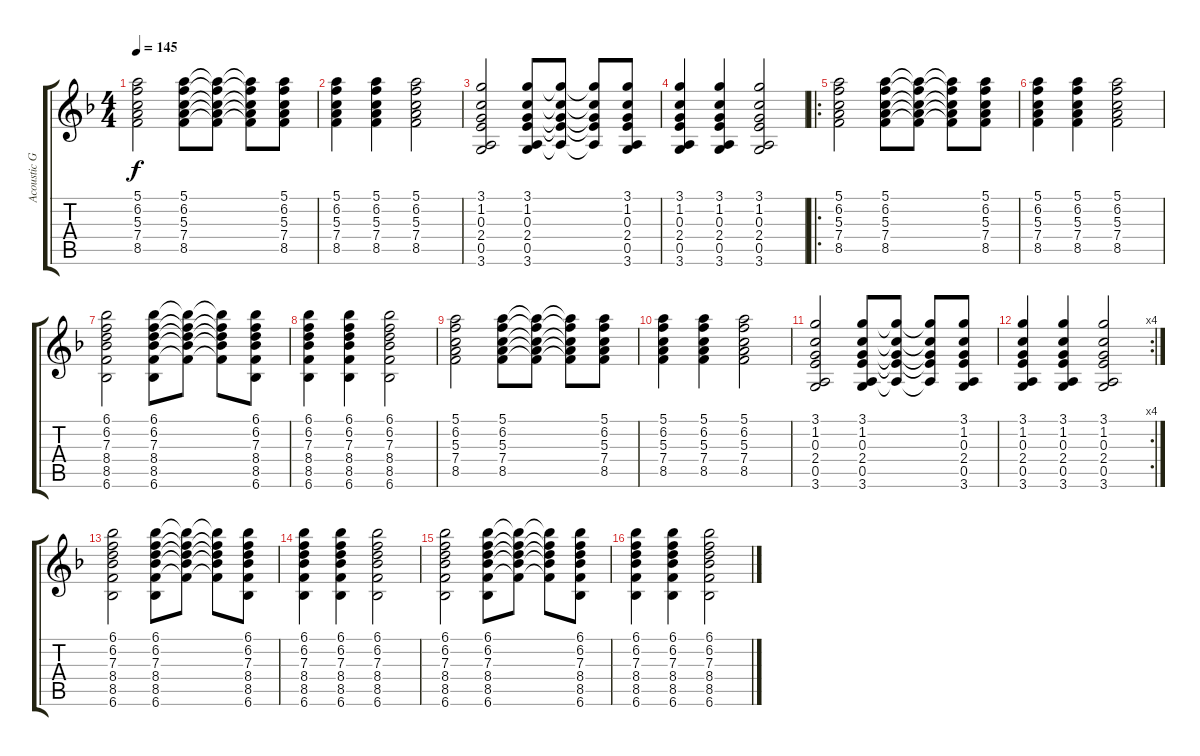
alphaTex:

\track ("Acoustic Guitar" "Acoustic G") {instrument acousticguitarsteel}
\staff {score tabs}
\tuning (E4 B3 G3 D3 A2 E2) {hide}
\ts (4 4)
\tempo 145
\clef g2
\ks f
(5.1 6.2 5.3 7.4 8.5).2{dy f} (5.1 6.2 5.3 7.4 8.5).8 (5.1{t} 6.2{t} 5.3{t} 7.4{t} 8.5{t}).8 (5.1{t} 6.2{t} 5.3{t} 7.4{t} 8.5{t}).8 (5.1 6.2 5.3 7.4 8.5).8 |
(5.1 6.2 5.3 7.4 8.5).4 (5.1 6.2 5.3 7.4 8.5).4 (5.1 6.2 5.3 7.4 8.5).2 |
(3.1 1.2 0.3 2.4 0.5 3.6).2 (3.1 1.2 0.3 2.4 0.5 3.6).8 (3.1{t} 1.2{t} 0.3{t} 2.4{t} 0.5{t}).8 (3.1{t} 1.2{t} 0.3{t} 2.4{t} 0.5{t}).8 (3.1 1.2 0.3 2.4 0.5 3.6).8 |
(3.1 1.2 0.3 2.4 0.5 3.6).4 (3.1 1.2 0.3 2.4 0.5 3.6).4 (3.1 1.2 0.3 2.4 0.5 3.6).2 |
\ro
(5.1 6.2 5.3 7.4 8.5).2 (5.1 6.2 5.3 7.4 8.5).8 (5.1{t} 6.2{t} 5.3{t} 7.4{t} 8.5{t}).8 (5.1{t} 6.2{t} 5.3{t} 7.4{t} 8.5{t}).8 (5.1 6.2 5.3 7.4 8.5).8 |
(5.1 6.2 5.3 7.4 8.5).4 (5.1 6.2 5.3 7.4 8.5).4 (5.1 6.2 5.3 7.4 8.5).2 |
(6.1 6.2 7.3 8.4 8.5 6.6).2 (6.1 6.2 7.3 8.4 8.5 6.6).8 (6.1{t} 6.2{t} 7.3{t} 8.4{t} 8.5{t}).8 (6.1{t} 6.2{t} 7.3{t} 8.4{t} 8.5{t}).8 (6.1 6.2 7.3 8.4 8.5 6.6).8 |
(6.1 6.2 7.3 8.4 8.5 6.6).4 (6.1 6.2 7.3 8.4 8.5 6.6).4 (6.1 6.2 7.3 8.4 8.5 6.6).2 |
(5.1 6.2 5.3 7.4 8.5).2 (5.1 6.2 5.3 7.4 8.5).8 (5.1{t} 6.2{t} 5.3{t} 7.4{t} 8.5{t}).8 (5.1{t} 6.2{t} 5.3{t} 7.4{t} 8.5{t}).8 (5.1 6.2 5.3 7.4 8.5).8 |
(5.1 6.2 5.3 7.4 8.5).4 (5.1 6.2 5.3 7.4 8.5).4 (5.1 6.2 5.3 7.4 8.5).2 |
(3.1 1.2 0.3 2.4 0.5 3.6).2 (3.1 1.2 0.3 2.4 0.5 3.6).8 (3.1{t} 1.2{t} 0.3{t} 2.4{t} 0.5{t}).8 (3.1{t} 1.2{t} 0.3{t} 2.4{t} 0.5{t}).8 (3.1 1.2 0.3 2.4 0.5 3.6).8 |
\rc 4
(3.1 1.2 0.3 2.4 0.5 3.6).4 (3.1 1.2 0.3 2.4 0.5 3.6).4 (3.1 1.2 0.3 2.4 0.5 3.6).2 |
(6.1 6.2 7.3 8.4 8.5 6.6).2 (6.1 6.2 7.3 8.4 8.5 6.6).8 (6.1{t} 6.2{t} 7.3{t} 8.4{t} 8.5{t}).8 (6.1{t} 6.2{t} 7.3{t} 8.4{t} 8.5{t}).8 (6.1 6.2 7.3 8.4 8.5 6.6).8 |
(6.1 6.2 7.3 8.4 8.5 6.6).4 (6.1 6.2 7.3 8.4 8.5 6.6).4 (6.1 6.2 7.3 8.4 8.5 6.6).2 |
(6.1 6.2 7.3 8.4 8.5 6.6).2 (6.1 6.2 7.3 8.4 8.5 6.6).8 (6.1{t} 6.2{t} 7.3{t} 8.4{t} 8.5{t}).8 (6.1{t} 6.2{t} 7.3{t} 8.4{t} 8.5{t}).8 (6.1 6.2 7.3 8.4 8.5 6.6).8 |
(6.1 6.2 7.3 8.4 8.5 6.6).4 (6.1 6.2 7.3 8.4 8.5 6.6).4 (6.1 6.2 7.3 8.4 8.5 6.6).2
